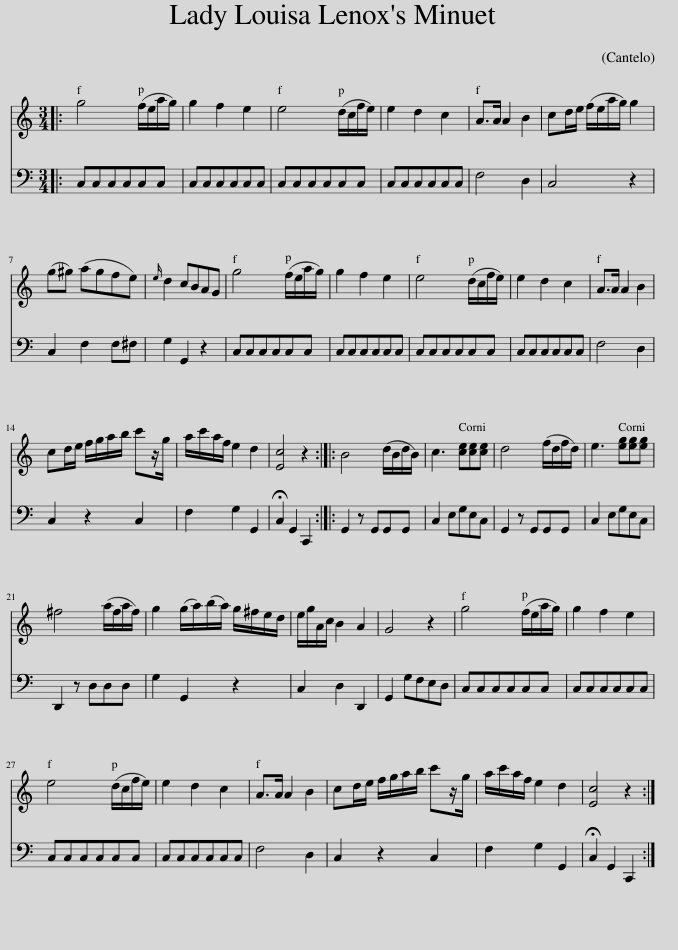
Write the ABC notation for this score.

X:1
%%score 1 2
L:1/8
M:3/4
I:linebreak $
K:C
V:1 treble
V:2 bass
V:1
|: g4 (f/e/a/g/) | g2 f2 e2 | e4 (d/c/f/e/) | e2 d2 c2 | A>A A2 B2 | %5
 cd/e/ (f/e/a/g/) g2 |$ (g^g) (agfe) |{e} d2 cBAG | g4 (f/e/a/g/) | g2 f2 e2 | %10
 e4 (d/c/f/e/) | e2 d2 c2 | A>A A2 B2 |$ cd/e/ f/g/a/b/ c'z/g/ | a/c'/a/f/ e2 d2 | %15
 [Ec]4 z2 :: B4 (d/B/d/B/) | c3 [ce][ce][ce] | d4 (f/d/f/d/) | e3 [eg][eg][eg] |$ %20
 ^f4 (a/f/a/f/) | g2 (g/a/)(b/a/) g/^f/e/d/ | e/g/A/c/ B2 A2 | G4 z2 | g4 (f/e/a/g/) | %25
 g2 f2 e2 |$ e4 (d/c/f/e/) | e2 d2 c2 | A>A A2 B2 | cd/e/ f/g/a/b/ c'z/g/ | %30
 a/c'/a/f/ e2 d2 | [Ec]4 z2 :| %32
V:2
|: C,C,C,C,C,C, | C,C,C,C,C,C, | C,C,C,C,C,C, | C,C,C,C,C,C, | F,4 D,2 | %5
 C,4 z2 |$ C,2 F,2 F,^F, | G,2 G,,2 z2 | C,C,C,C,C,C, | C,C,C,C,C,C, | %10
 C,C,C,C,C,C, | C,C,C,C,C,C, | F,4 D,2 |$ C,2 z2 C,2 | F,2 G,2 G,,2 | %15
 !fermata!C,2 G,,2 C,,2 :: G,,2 z G,,G,,G,, | C,2 E,G,E,C, | G,,2 z G,,G,,G,, | C,2 E,G,E,C, |$ %20
 D,,2 z D,D,D, | G,2 G,,2 z2 | C,2 D,2 D,,2 | G,,2 G,F,E,D, | C,C,C,C,C,C, | %25
 C,C,C,C,C,C, |$ C,C,C,C,C,C, | C,C,C,C,C,C, | F,4 D,2 | C,2 z2 C,2 | %30
 F,2 G,2 G,,2 | !fermata!C,2 G,,2 C,,2 :| %32
